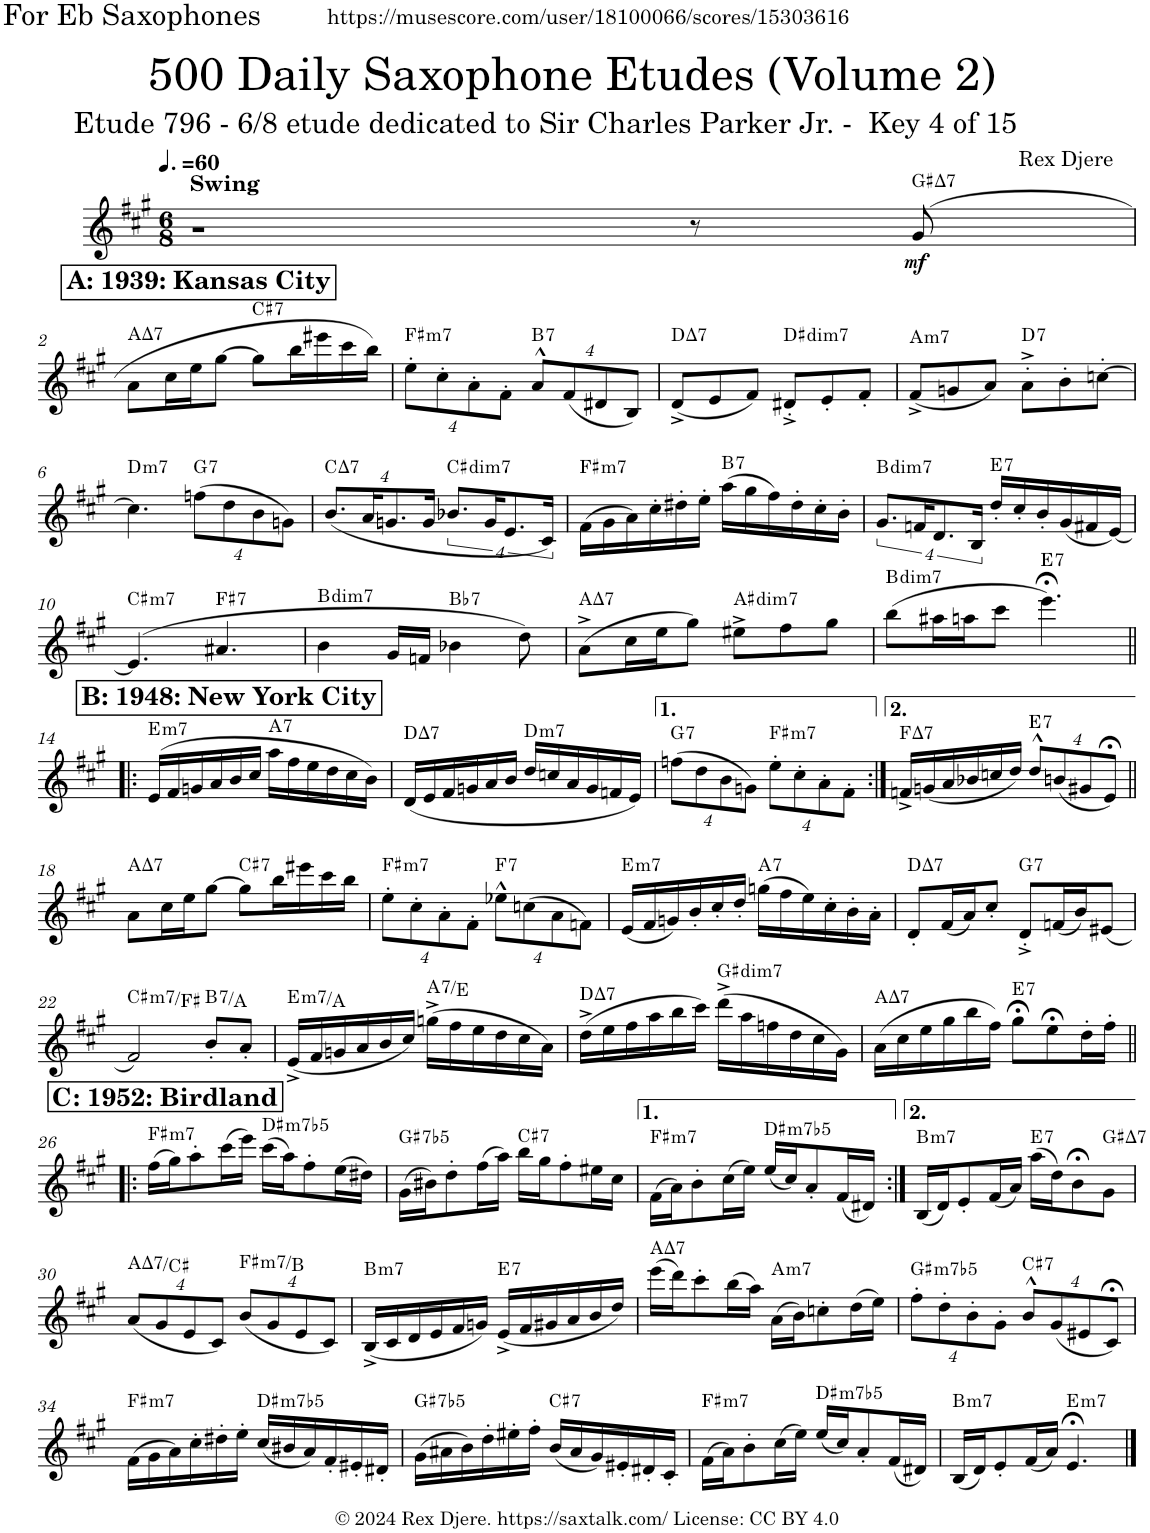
**kern	**dynam	**harte
*part1	*part1	*part1
*staff1	*staff1	*
*I"Alto Saxophone	*	*
*I'A. Sax.	*	*
*clefG2	*	*
*Trd5c9	*	*
*k[f#c#g#]	*	*
*M6/8	*	*
*MM90	*	*
=1	=1	=1
!LO:TX:a:B:t=Swing	!	!
2ra	.	.
8r	.	.
!	!LO:DY:b	!LO:H:kt=7
(8g#/	mf	G#:maj7
!!LO:LB:g=z
!!LO:REH:place=s1:a:B:cj:fs=14:t=A&colon; 1939&colon; Kansas City
=2	=2	=2
!	!	!LO:H:kt=7
8a\L	.	A:maj7
16cc#\L	.	.
16ee\J	.	.
[8gg#\J	.	.
!	!	!LO:H:kt=7
8gg#\L]	.	C#:7
16bb\L	.	.
16eee#X\	.	.
16ccc#\	.	.
16bb\JJ)	.	.
=3	=3	=3
*Xbrackettup	*	*
!	!	!LO:H:kt=m7
32%3ee'\L	.	F#:min7
32%3cc#'\	.	.
32%3a'\	.	.
32%3f#'\J	.	.
!	!	!LO:H:kt=7
32%3a^^/L	.	B:7
(32%3f#/	.	.
32%3d#X/	.	.
32%3B/J)	.	.
=4	=4	=4
!	!	!LO:H:kt=7
(8d^/L	.	D:maj7
8e/	.	.
8f#/J)	.	.
!	!	!LO:H:kt=dim7
8d#X'^/L	.	D#:dim7
8e'/	.	.
8f#'/J	.	.
=5	=5	=5
!	!	!LO:H:kt=m7
(8f#^/L	.	A:min7
8gn/	.	.
8a/J)	.	.
!	!	!LO:H:kt=7
8a'^\L	.	D:7
8b'\	.	.
[8ccn'\J	.	.
!!LO:LB:g=z
=6	=6	=6
!	!	!LO:H:kt=m7
4.cc\]	.	D:min7
!	!	!LO:H:kt=7
(32%3ffn\L	.	G:7
32%3dd\	.	.
32%3b\	.	.
32%3gn\J)	.	.
=7	=7	=7
!	!	!LO:H:kt=7
(32%3.b/L	.	C:maj7
64%3a/K	.	.
32%3.gn/	.	.
64%3g/Jk	.	.
*brackettup	*	*
!	!	!LO:H:kt=dim7
32%3.b-X/L	.	C#:dim7
64%3g/K	.	.
32%3.e/	.	.
64%3c#/Jk)	.	.
=8	=8	=8
!	!	!LO:H:kt=m7
(16f#\LL	.	F#:min7
16g#\	.	.
16a\)	.	.
16cc#'\	.	.
16dd#X'\	.	.
16ee'\JJ	.	.
!	!	!LO:H:kt=7
(16aa\LL	.	B:7
16gg#\	.	.
16ff#\)	.	.
16dd#'\	.	.
16cc#'\	.	.
16b'\JJ	.	.
=9	=9	=9
!	!	!LO:H:kt=dim7
32%3.g#/L	.	B:dim7
64%3fn/K	.	.
32%3.d/	.	.
64%3B/Jk	.	.
!	!	!LO:H:kt=7
16dd'/LL	.	E:7
16cc#'/	.	.
16b'/	.	.
(16g#/	.	.
16f#X/	.	.
[16e/JJ)	.	.
!!LO:LB:g=z
=10	=10	=10
!	!	!LO:H:kt=m7
(4.e/]	.	C#:min7
!	!	!LO:H:kt=7
4.a#X/	.	F#:7
=11	=11	=11
!	!	!LO:H:kt=dim7
4b\	.	B:dim7
16g#/LL	.	.
16fn/JJ	.	.
!	!	!LO:H:kt=7
4b-X\	.	Bb:7
8dd\)	.	.
=12	=12	=12
!	!	!LO:H:kt=7
(8a^\L	.	A:maj7
16cc#\L	.	.
16ee\J	.	.
8gg#\J)	.	.
!	!	!LO:H:kt=dim7
8ee#X^\L	.	A#:dim7
8ff#\	.	.
8gg#\J	.	.
=13	=13	=13
!	!	!LO:H:kt=dim7
(8bb\L	.	B:dim7
16aa#X\L	.	.
16aan\J	.	.
8ccc#\J	.	.
!	!	!LO:H:kt=7
4.eee;<\)	.	E:7
!!LO:LB:g=z
!!LO:REH:place=s1:a:B:cj:fs=14:t=B&colon; 1948&colon; New York City
=14!|:	=14!|:	=14!|:
!	!	!LO:H:kt=m7
(16e/LL	.	E:min7
16f#/	.	.
16gn/	.	.
16a/	.	.
16b/	.	.
16cc#/JJ	.	.
!	!	!LO:H:kt=7
16aa\LL	.	A:7
16ff#\	.	.
16ee\	.	.
16dd\	.	.
16cc#\	.	.
16b\JJ)	.	.
=15	=15	=15
!	!	!LO:H:kt=7
(16d/LL	.	D:maj7
16e/	.	.
16f#/	.	.
16gn/	.	.
16a/	.	.
16b/JJ	.	.
!	!	!LO:H:kt=m7
16dd/LL	.	D:min7
16ccn/	.	.
16a/	.	.
16g/	.	.
16fn/	.	.
16e/JJ)	.	.
=16	=16	=16
*Xbrackettup	*	*
!	!	!LO:H:kt=7
(32%3ffn\L	.	G:7
32%3dd\	.	.
32%3b\	.	.
32%3gn\J)	.	.
!	!	!LO:H:kt=m7
32%3ee'\L	.	F#:min7
32%3cc#'\	.	.
32%3a'\	.	.
32%3f#'\J	.	.
=17:|!	=17:|!	=17:|!
!	!	!LO:H:kt=7
16fn^/LL	.	F:maj7
(16gn/	.	.
16a/	.	.
16b-X/	.	.
16ccn/	.	.
16dd/JJ)	.	.
!	!	!LO:H:kt=7
32%3dd^^/L	.	E:7
(32%3bn/	.	.
32%3g#X/	.	.
32%3e;</J)	.	.
!!LO:LB:g=z
=18||	=18||	=18||
!	!	!LO:H:kt=7
8a\L	.	A:maj7
16cc#\L	.	.
16ee\J	.	.
[8gg#\J	.	.
!	!	!LO:H:kt=7
8gg#\L]	.	C#:7
16bb\L	.	.
16eee#X\	.	.
16ccc#\	.	.
16bb\JJ	.	.
=19	=19	=19
!	!	!LO:H:kt=m7
32%3ee'\L	.	F#:min7
32%3cc#'\	.	.
32%3a'\	.	.
32%3f#'\J	.	.
!	!	!LO:H:kt=7
32%3ee-X^^\L	.	F:7
(32%3ccn\	.	.
32%3a\	.	.
32%3fn\J)	.	.
=20	=20	=20
!	!	!LO:H:kt=m7
(16e/LL	.	E:min7
16f#/	.	.
16gn/)	.	.
16b'/	.	.
16cc#'/	.	.
16dd'/JJ	.	.
!	!	!LO:H:kt=7
(16ggn\LL	.	A:7
16ff#\	.	.
16ee\)	.	.
16cc#'\	.	.
16b'\	.	.
16a'\JJ	.	.
=21	=21	=21
!	!	!LO:H:kt=7
8d'/L	.	D:maj7
(16f#/L	.	.
16a/J)	.	.
8cc#'/J	.	.
!	!	!LO:H:kt=7
8d^'/L	.	G:7
(16fn/L	.	.
16b/J)	.	.
(8e#X/J	.	.
!!LO:LB:g=z
=22	=22	=22
!	!	!LO:H:kt=m7
2f#/)	.	C#:min7/4
!	!	!LO:H:kt=7
8b'/L	.	B:7/b7
8a'/J	.	.
=23	=23	=23
!	!	!LO:H:kt=m7
(16e^/LL	.	E:min7/4
16f#/	.	.
16gn/	.	.
16a/	.	.
16b/	.	.
16cc#/JJ)	.	.
!	!	!LO:H:kt=7
(16ggn^\LL	.	A:7/5
16ff#\	.	.
16ee\	.	.
16dd\	.	.
16cc#\	.	.
16a\JJ)	.	.
=24	=24	=24
!	!	!LO:H:kt=7
(16dd^\LL	.	D:maj7
16ee\	.	.
16ff#\	.	.
16aa\	.	.
16bb\	.	.
16ccc#\JJ)	.	.
!	!	!LO:H:kt=dim7
(16ddd^\LL	.	G#:dim7
16aa\	.	.
16ffn\	.	.
16dd\	.	.
16cc#\	.	.
16g#\JJ)	.	.
=25	=25	=25
!	!	!LO:H:kt=7
(16a\LL	.	A:maj7
16cc#\	.	.
16ee\	.	.
16gg#\	.	.
16bb\	.	.
16ff#\JJ)	.	.
!	!	!LO:H:kt=7
8gg#;<\L	.	E:7
8ee;<\	.	.
16dd'\L	.	.
16ff#'\JJ	.	.
!!LO:LB:g=z
!!LO:REH:place=s1:a:B:cj:fs=14:t=C&colon; 1952&colon; Birdland
=26!|:	=26!|:	=26!|:
!	!	!LO:H:kt=m7
(16ff#\LL	.	F#:min7
16gg#\J)	.	.
8aa'\	.	.
(16ccc#\L	.	.
16eee\JJ)	.	.
!	!	!LO:H:kt=m7b5
(16ccc#\LL	.	D#:hdim7
16aa\J)	.	.
8ff#'\	.	.
(16ee\L	.	.
16dd#X\JJ)	.	.
=27	=27	=27
!	!	!LO:H:kt=7
(16g#\LL	.	G#:(3,b5,b7)
16b#X\J)	.	.
8dd'\	.	.
(16ff#\L	.	.
16aa\JJ)	.	.
!	!	!LO:H:kt=7
16bb\LL	.	C#:7
16gg#\J	.	.
8ff#'\	.	.
16ee#X\L	.	.
16cc#\JJ	.	.
=28	=28	=28
!	!	!LO:H:kt=m7
(16f#\LL	.	F#:min7
16a\J)	.	.
8b'\	.	.
(16cc#\L	.	.
16ee\JJ)	.	.
!	!	!LO:H:kt=m7b5
(16ee/LL	.	D#:hdim7
16cc#/J)	.	.
8a'/	.	.
(16f#/L	.	.
16d#X/JJ)	.	.
=29:|!	=29:|!	=29:|!
!	!	!LO:H:kt=m7
(16B/LL	.	B:min7
16d/J)	.	.
8e'/	.	.
(16f#/L	.	.
16a/JJ)	.	.
!	!	!LO:H:kt=7
(16aa\LL	.	E:7
16dd\J)	.	.
8b;<\	.	.
!	!	!LO:H:kt=7
8g#\J	.	G#:maj7
!!LO:LB:g=z
=30	=30	=30
!	!	!LO:H:kt=7
(32%3a/L	.	A:maj7/3
32%3g#/	.	.
32%3e/	.	.
32%3c#/J)	.	.
!	!	!LO:H:kt=m7
(32%3b/L	.	F#:min7/4
32%3g#/	.	.
32%3e/	.	.
32%3c#/J)	.	.
=31	=31	=31
!	!	!LO:H:kt=m7
(16B^/LL	.	B:min7
16c#/	.	.
16d/	.	.
16e/	.	.
16f#/	.	.
16gn/JJ)	.	.
!	!	!LO:H:kt=7
(16e^/LL	.	E:7
16f#/	.	.
16g#X/	.	.
16a/	.	.
16b/	.	.
16dd/JJ)	.	.
=32	=32	=32
!	!	!LO:H:kt=7
(16eee\LL	.	A:maj7
16ddd\J)	.	.
8ccc#'\	.	.
(16bb\L	.	.
16aa\JJ)	.	.
!	!	!LO:H:kt=m7
(16a\LL	.	A:min7
16b\J)	.	.
8ccn'\	.	.
(16dd\L	.	.
16ee\JJ)	.	.
=33	=33	=33
!	!	!LO:H:kt=m7b5
32%3ff#'\L	.	G#:hdim7
32%3dd'\	.	.
32%3b'\	.	.
32%3g#'\J	.	.
!	!	!LO:H:kt=7
32%3b^^/L	.	C#:7
(32%3g#/	.	.
32%3e#X/	.	.
32%3c#;</J)	.	.
!!LO:LB:g=z
=34	=34	=34
!	!	!LO:H:kt=m7
(16f#\LL	.	F#:min7
16g#\	.	.
16a\)	.	.
16cc#'\	.	.
16dd#X'\	.	.
16ee'\JJ	.	.
!	!	!LO:H:kt=m7b5
(16cc#/LL	.	D#:hdim7
16b#X/	.	.
16a/)	.	.
16f#'/	.	.
16e#X'/	.	.
16d#X'/JJ	.	.
=35	=35	=35
!	!	!LO:H:kt=7
(16g#\LL	.	G#:(3,b5,b7)
16a#X\	.	.
16b\)	.	.
16dd'\	.	.
16ee#X'\	.	.
16ff#'\JJ	.	.
!	!	!LO:H:kt=7
(16b/LL	.	C#:7
16a#/	.	.
16g#/)	.	.
16e#X'/	.	.
16d#X'/	.	.
16c#'/JJ	.	.
=36	=36	=36
!	!	!LO:H:kt=m7
(16f#\LL	.	F#:min7
16a\J)	.	.
8b'\	.	.
(16cc#\L	.	.
16ee\JJ)	.	.
!	!	!LO:H:kt=m7b5
(16ee/LL	.	D#:hdim7
16cc#/J)	.	.
8a'/	.	.
(16f#/L	.	.
16d#X/JJ)	.	.
=37	=37	=37
!	!	!LO:H:kt=m7
(16B/LL	.	B:min7
16d/J)	.	.
8e'/	.	.
(16f#/L	.	.
16a/JJ)	.	.
!	!	!LO:H:kt=m7
4.e;</	.	E:min7
==	==	==
*-	*-	*-
